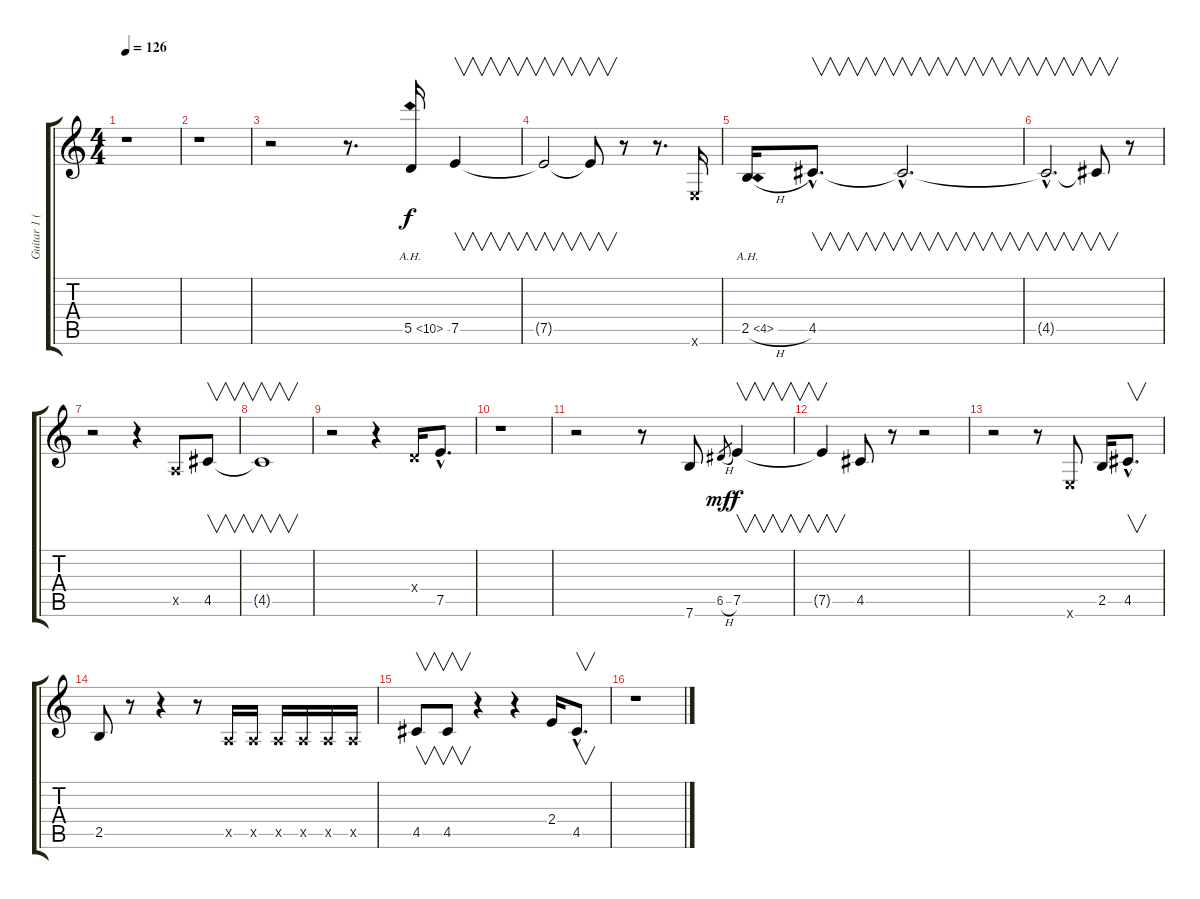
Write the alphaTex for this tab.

\track ("Guitar 1 (Standard Tuning)" "Guitar 1 (") {instrument distortionguitar}
\staff {score tabs}
\tuning (E4 B3 G3 D3 A2 E2) {hide}
\ts (4 4)
\tempo 126
\clef g2
\ks c
r.1{dy f} |
r.1 |
r.2 r.8{d} 5.5{ah 5}.16 7.5.4{v} |
7.5{t}.2{v} 7.5{t}.8{v} r.8 r.8{d} 0.6{x}.16 |
2.5{ah 2 h}.16 4.5{hac}.8{v d} 4.5{hac t}.2{v d} |
4.5{hac t}.2{v d} 4.5{t}.8{v} r.8 |
r.2 r.4 0.5{x}.8 4.5.8{v} |
4.5{t}.1{v} |
r.2 r.4 0.4{x}.16 7.5{hac}.8{d} |
r.1 |
r.2 r.8 7.6.8 6.5{h}.8{gr dy mf} 7.5.4{v dy f} |
7.5{t}.4{v} 4.5.8 r.8 r.2 |
r.2 r.8 0.6{x}.8 2.5.16 4.5{hac}.8{v d} |
2.5.8 r.8 r.4 r.8 0.5{x}.16 0.5{x}.16 0.5{x}.16 0.5{x}.16 0.5{x}.16 0.5{x}.16 |
4.5.8{v} 4.5.8{v} r.4 r.4 2.4.16 4.5{hac}.8{v d} |
r.1
